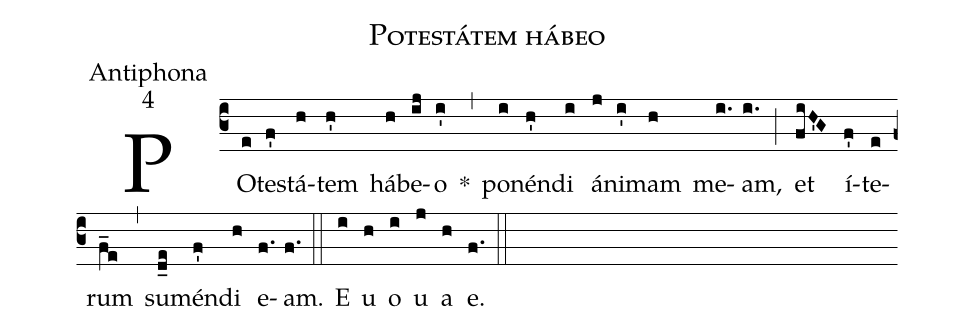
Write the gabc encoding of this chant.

name:Potestátem hábeo;
office-part:Antiphona;
mode:4;
%%
(c3) POt(e)e(f')stá(h)tem(h') há(h)be(ij)o(i') *(,) po(i)nén(h')di(i) á(j)ni(i')mam(h) me(i.)am,(i.) (;) et(fiH'G) í(f')te(e)rum(f_e) (,) su(d_e)mén(f')di(h) e(f.)am.(f.) (::) E(i) u(h) o(i) u(j) a(h) e.(f.) (::)
